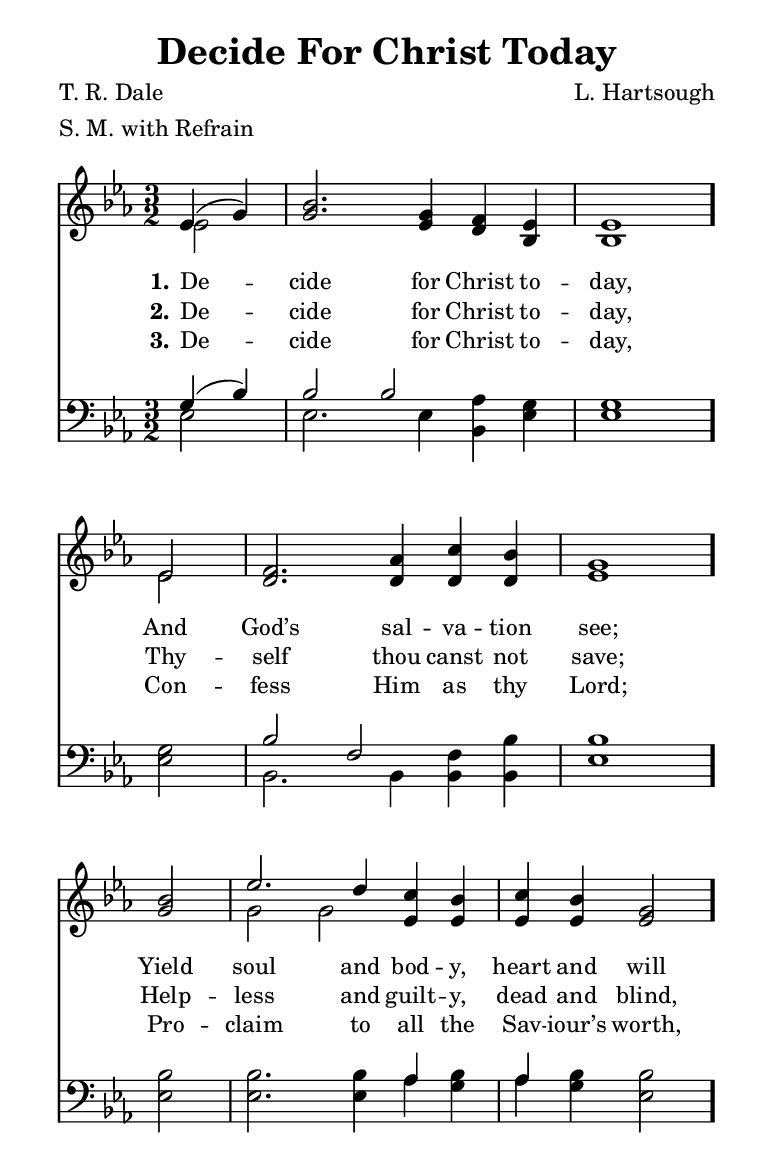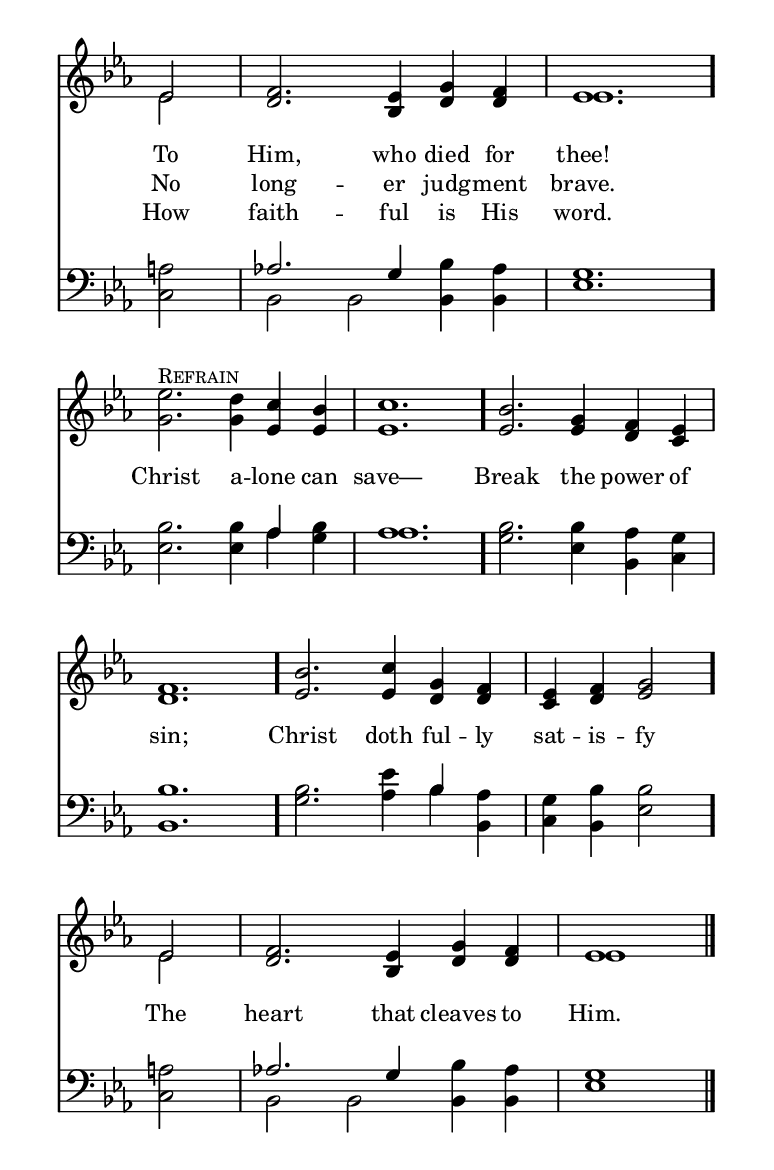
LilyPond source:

\include "common/global.ily"
\paper {
  \include "common/paper.ily"
  %ragged-bottom = ##t
  %ragged-last-bottom = ##t
  %systems-per-page = ##f
  %page-count = ##f
}

\header{
  hymnnumber = "79"
  title = "Decide For Christ Today"
  tunename = "Welcome Voice"
  meter = "S. M. with Refrain"
  poet = "T. R. Dale"
  composer = "L. Hartsough"
  %copyright = ""
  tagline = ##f
}

% for fermata in MIDI
ta = { \tempo 4=140 }
tb = { \tempo 4=70  }

patternAA = { c4( c4) | c2. c4 c4 c4 | c1 }
patternAB = { c2      | c2. c4 c4 c4 | c1 }
patternAC = { c4( c4) | c2  c2 c4 c4 | c1 }

patternBA = { \patternAB }
patternBB = { c2 | c2 c2 c4 c4 | c1 }

patternCA = { c2 | c2. c4 c4 c4 | c4 c4 c2 }
patternCB = { c2 | c2  c2 c4 c4 | c4 c4 c2 }

patternDA = { c2 | c2. c4 c4 c4 | c1. }
patternDB = { c2 | c2  c2 c4 c4 | c1. }

patternEA = { c2. c4 c4 c4 | c1. }

patternFA = { c2. c4 c4 c4 | c4 c4 c2 }

patternGA = { c2 | c2. c4 c4 c4 | c1 }
patternGB = { c2 | c2  c2 c4 c4 | c1 }

global = {
  \include "common/overrides.ily"
  \override Staff.TimeSignature.style = #'numbered
  \time 3/2
  \override Score.MetronomeMark.transparent = ##t % hide all fermata changes too
  \ta
  \key ees \major
  \partial 2
  \autoBeamOff
}

notesSoprano = {
\global
\relative c' {

  \changePitch \patternAA { ees g | bes g f ees | ees }
  \changePitch \patternBA { ees | f aes c bes | g }
  \changePitch \patternCA { bes | ees d c bes | c bes g }
  \changePitch \patternDA { ees | f ees g f | ees }

  << s^\markup { \small \caps "Refrain" }
  \changePitch \patternEA { ees' d c bes | c } >>
  \changePitch \patternEA { bes g f ees | f }
  \changePitch \patternFA { bes c g f | ees f g }
  \changePitch \patternGA { ees | f ees g f | ees }

  \bar "|."

}
}

notesAlto = {
\global
\relative e' {

  \changePitch \patternAB { ees | g ees d bes | bes }
  \changePitch \patternBA { ees | d d d d | ees }
  \changePitch \patternCB { g | g g ees ees | ees ees ees }
  \changePitch \patternDA { ees | d bes d d | ees }

  \changePitch \patternEA { g g ees ees | ees }
  \changePitch \patternEA { ees ees d c | d }
  \changePitch \patternFA { ees ees d d | c d ees }
  \changePitch \patternGA { ees | d bes d d | ees }

}
}

notesTenor = {
\global
\relative a {

  \changePitch \patternAC { g bes | bes bes aes g | g }
  \changePitch \patternBB { g | bes f f bes | bes }
  \changePitch \patternCA { bes | bes bes aes bes | aes bes bes }
  \changePitch \patternDA { a | aes! g bes aes | g }

  \changePitch \patternEA { bes bes aes bes | aes }
  \changePitch \patternEA { bes bes aes g | bes }
  \changePitch \patternFA { bes ees bes aes | g bes bes }
  \changePitch \patternGA { a | aes! g bes aes | g }

}
}

notesBass = {
\global
\relative f {

  \changePitch \patternAB { ees | ees ees bes ees | ees }
  \changePitch \patternBA { ees | bes bes bes bes | ees }
  \changePitch \patternCA { ees | ees ees aes g | aes g ees }
  \changePitch \patternDB { c | bes bes bes bes | ees }

  \changePitch \patternEA { ees ees aes g | aes }
  \changePitch \patternEA { g ees bes c | bes }
  \changePitch \patternFA { g' aes bes bes, | c bes ees }
  \changePitch \patternGB { c | bes bes bes bes | ees }

}
}

Refrain = \lyricmode {

Christ a -- lone can save— \bar "."
Break the power of sin; \bar "."
Christ doth ful -- ly sat -- is -- fy \bar "."
The heart that cleaves to Him. \bar "."

}

wordsA = \lyricmode {
\set stanza = "1."

De -- cide for Christ to -- day, \bar "."
And God’s sal -- va -- tion see; \bar "." \break
Yield soul and bod -- y, heart and will \bar "."
To Him, who died for thee! \bar "." \break

}

wordsB = \lyricmode {
\set stanza = "2."

De -- cide for Christ to -- day,
Thy -- self thou canst not save;
Help -- less and guilt -- y, dead and blind,
No long -- er judg -- ment brave.

\Refrain

}

wordsC = \lyricmode {
\set stanza = "3."

De -- cide for Christ to -- day,
Con -- fess Him as thy Lord;
Pro -- claim to all the Sav -- iour’s worth,
How faith -- ful is His word.

}

\score {
  \context ChoirStaff <<
    \context Staff = upper <<
      \set ChoirStaff.systemStartDelimiter = #'SystemStartBar
      \set ChoirStaff.printPartCombineTexts = ##f
      \partcombine #'(2 . 9) \notesSoprano \notesAlto
      \context NullVoice = sopranos { \voiceOne << \notesSoprano >> }
      \context NullVoice = altos { \voiceTwo << \notesAlto >> }
      \context Lyrics = one   \lyricsto sopranos \wordsA
      \context Lyrics = two   \lyricsto sopranos \wordsB
      \context Lyrics = three \lyricsto sopranos \wordsC
    >>
    \context Staff = men <<
      \clef bass
      \set ChoirStaff.printPartCombineTexts = ##f
      \partcombine #'(2 . 9) \notesTenor \notesBass
      \context NullVoice = tenors { \voiceOne << \notesTenor >> }
      \context NullVoice = basses { \voiceTwo << \notesBass >> }
    >>
  >>
  \layout {
    \include "common/layout.ily"
  }
  \midi{
    \include "common/midi.ily"
  }
}

\version "2.19.49"  % necessary for upgrading to future LilyPond versions.

% vi:set et ts=2 sw=2 ai nocindent syntax=lilypond:
